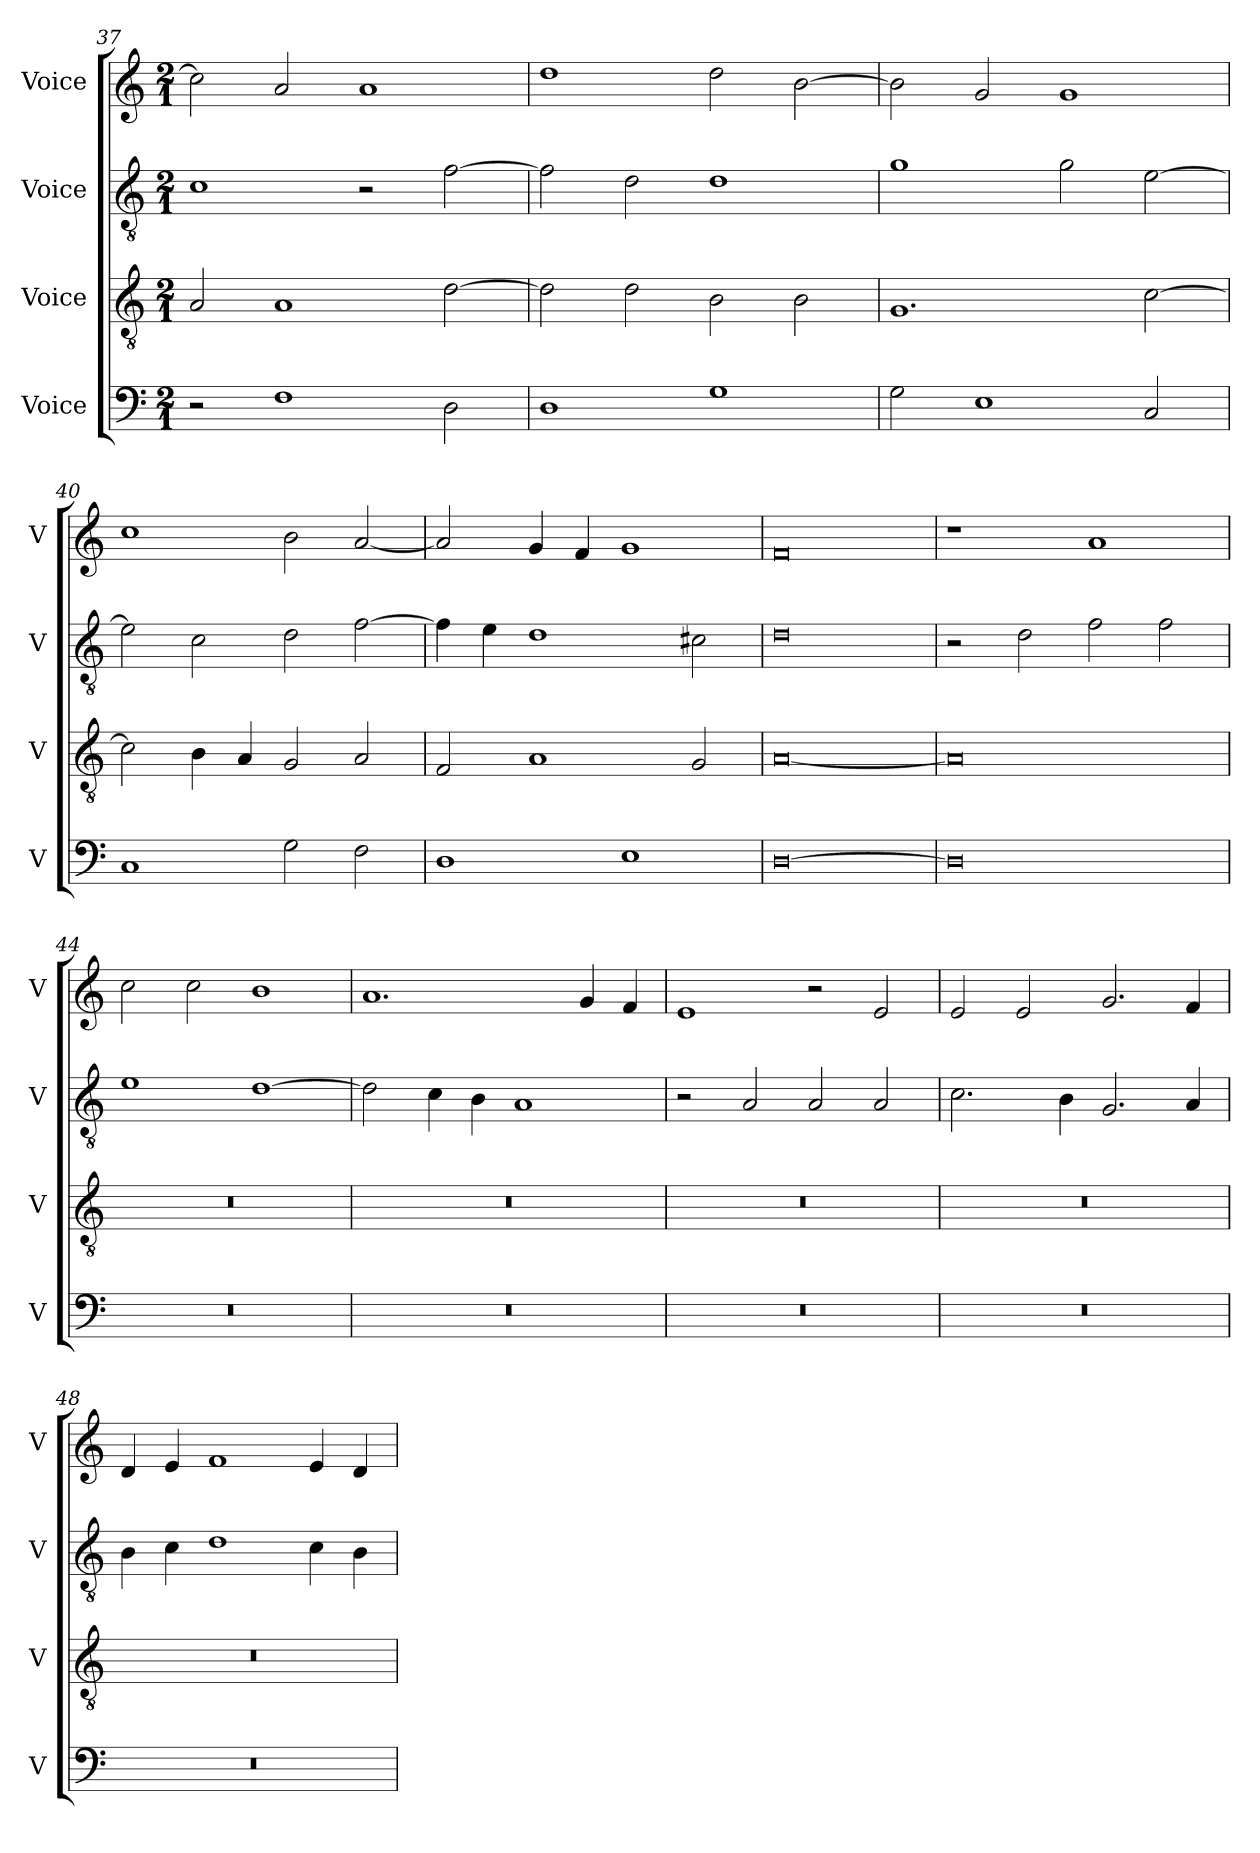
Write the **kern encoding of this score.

**kern	**kern	**kern	**kern
*part4	*part3	*part2	*part1
*staff4	*staff3	*staff2	*staff1
*I"Voice	*I"Voice	*I"Voice	*I"Voice
*I'V	*I'V	*I'V	*I'V
!!LO:LB:g=z
*clefF4	*clefGv2	*clefGv2	*clefG2
*k[]	*k[]	*k[]	*k[]
*M2/1	*M2/1	*M2/1	*M2/1
=37	=37	=37	=37
2r	2A/	1c	2cc\]
1F	1A	.	2a/
.	.	2r	1a
2D\	[2d\	[2f\	.
=38	=38	=38	=38
1D	2d\]	2f\]	1dd
.	2d\	2d\	.
1G	2B\	1d	2dd\
.	2B\	.	[2b\
=39	=39	=39	=39
2G\	1.G	1g	2b\]
1E	.	.	2g/
.	.	2g\	1g
2C/	[2c\	[2e\	.
=40	=40	=40	=40
1C	2c\]	2e\]	1cc
.	4B\	2c\	.
.	4A/	.	.
2G\	2G/	2d\	2b\
2F\	2A/	[2f\	[2a/
!!LO:LB:g=z
=41	=41	=41	=41
1D	2F/	4f\]	2a/]
.	.	4e\	.
.	1A	1d	4g/
.	.	.	4f/
1E	.	.	1g
.	2G/	2c#X\	.
=42	=42	=42	=42
[0D	[0A	0d	0f
=43	=43	=43	=43
0D]	0A]	2r	1r
.	.	2d\	.
.	.	2f\	1a
.	.	2f\	.
=44	=44	=44	=44
0r	0r	1e	2cc\
.	.	.	2cc\
.	.	[1d	1b
!!LO:PB:g=z
=45	=45	=45	=45
0r	0r	2d\]	1.a
.	.	4c\	.
.	.	4B\	.
.	.	1A	.
.	.	.	4g/
.	.	.	4f/
=46	=46	=46	=46
0r	0r	2r	1e
.	.	2A/	.
.	.	2A/	2r
.	.	2A/	2e/
=47	=47	=47	=47
0r	0r	2.c\	2e/
.	.	.	2e/
.	.	4B\	.
.	.	2.G/	2.g/
.	.	4A/	4f/
=48	=48	=48	=48
0r	0r	4B\	4d/
.	.	4c\	4e/
.	.	1d	1f
.	.	4c\	4e/
.	.	4B\	4d/
=	=	=	=
*-	*-	*-	*-
